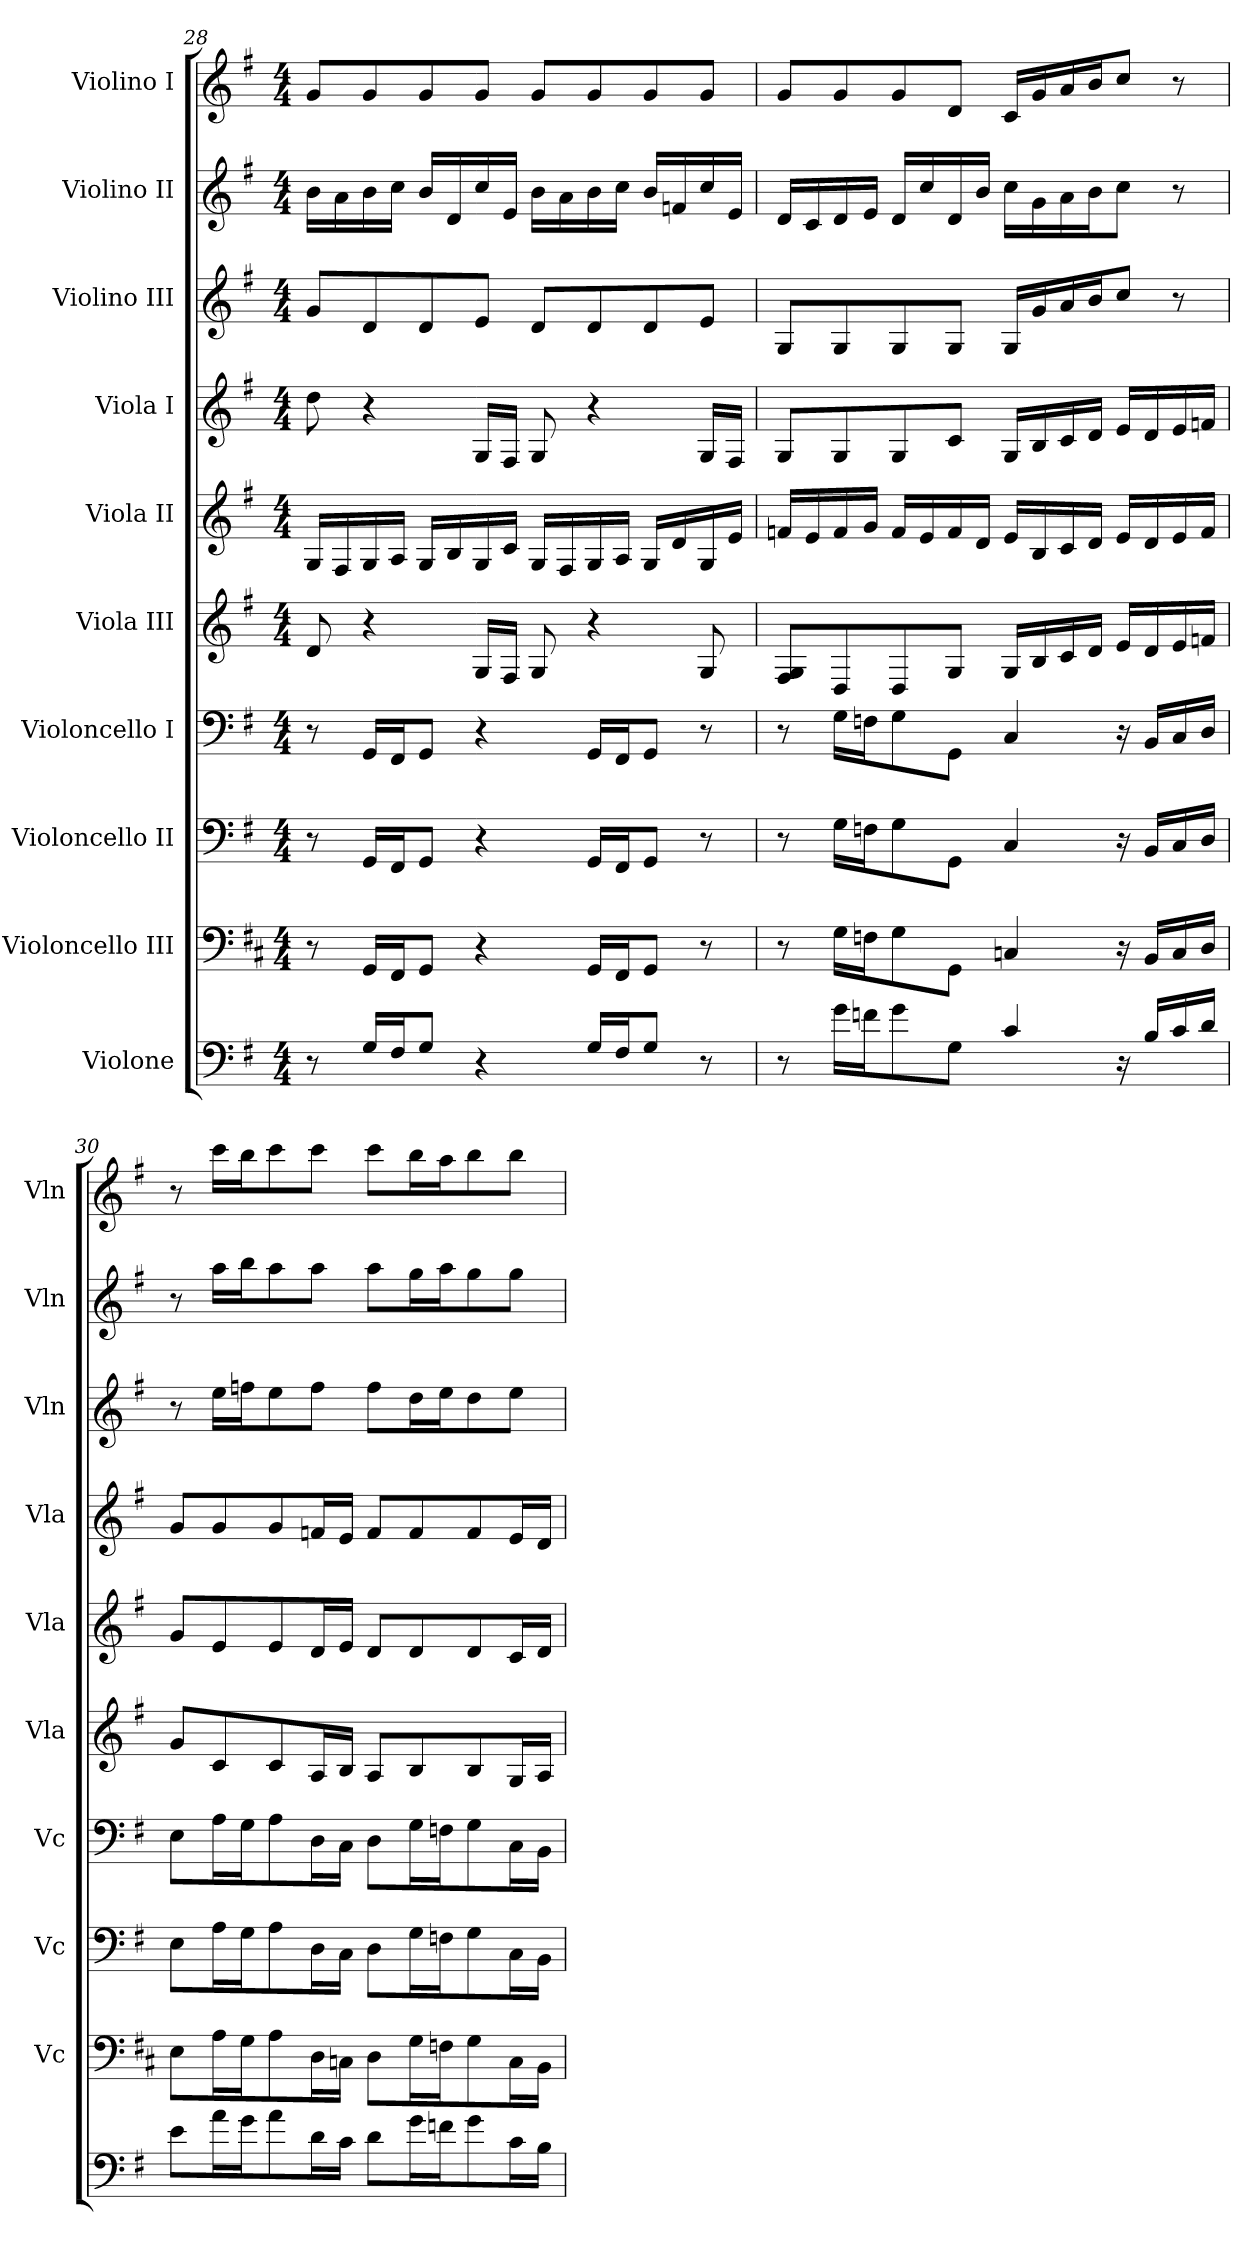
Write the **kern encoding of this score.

**kern	**kern	**kern	**kern	**kern	**kern	**kern	**kern	**kern	**kern
*part10	*part9	*part8	*part7	*part6	*part5	*part4	*part3	*part2	*part1
*staff10	*staff9	*staff8	*staff7	*staff6	*staff5	*staff4	*staff3	*staff2	*staff1
*I"Violone	*I"Violoncello III	*I"Violoncello  II	*I"Violoncello   I	*I"Viola       III	*I"Viola        II	*I"Viola         I	*I"Violino     III	*I"Violino      II	*I"Violino       I
*	*I'Vc	*I'Vc	*I'Vc	*I'Vla	*I'Vla	*I'Vla	*I'Vln	*I'Vln	*I'Vln
*clefF4	*clefF4	*clefF4	*clefF4	*clefG2	*clefG2	*clefG2	*clefG2	*clefG2	*clefG2
*ITrd7c12	*	*	*	*	*	*	*	*	*
*k[f#]	*k[f#c#]	*k[f#]	*k[f#]	*k[f#]	*k[f#]	*k[f#]	*k[f#]	*k[f#]	*k[f#]
*G:	*D:	*G:	*G:	*G:	*G:	*G:	*G:	*G:	*G:
*M4/4	*M4/4	*M4/4	*M4/4	*M4/4	*M4/4	*M4/4	*M4/4	*M4/4	*M4/4
=28	=28	=28	=28	=28	=28	=28	=28	=28	=28
8r	8r	8r	8r	8d/	16G/LL	8dd\	8g/L	16b\LL	8g/L
.	.	.	.	.	16F#/	.	.	16a\	.
16GG/LL	16GG/LL	16GG/LL	16GG/LL	4r	16G/	4r	8d/	16b\	8g/
16FF#/J	16FF#/J	16FF#/J	16FF#/J	.	16A/JJ	.	.	16cc\JJ	.
8GG/J	8GG/J	8GG/J	8GG/J	.	16G/LL	.	8d/	16b/LL	8g/
.	.	.	.	.	16B/	.	.	16d/	.
4r	4r	4r	4r	16G/LL	16G/	16G/LL	8e/J	16cc/	8g/J
.	.	.	.	16F#/JJ	16c/JJ	16F#/JJ	.	16e/JJ	.
.	.	.	.	8G/	16G/LL	8G/	8d/L	16b\LL	8g/L
.	.	.	.	.	16F#/	.	.	16a\	.
16GG/LL	16GG/LL	16GG/LL	16GG/LL	4r	16G/	4r	8d/	16b\	8g/
16FF#/J	16FF#/J	16FF#/J	16FF#/J	.	16A/JJ	.	.	16cc\JJ	.
8GG/J	8GG/J	8GG/J	8GG/J	.	16G/LL	.	8d/	16b/LL	8g/
.	.	.	.	.	16d/	.	.	16fn/	.
8r	8r	8r	8r	8G/	16G/	16G/LL	8e/J	16cc/	8g/J
.	.	.	.	.	16e/JJ	16F#/JJ	.	16e/JJ	.
!!LO:PB:g=z
=29	=29	=29	=29	=29	=29	=29	=29	=29	=29
8r	8r	8r	8r	8F#/ 8G/L	16fn/LL	8G/L	8G/L	16d/LL	8g/L
.	.	.	.	.	16e/	.	.	16c/	.
16G\LL	16G\LL	16G\LL	16G\LL	8D/	16f/	8G/	8G/	16d/	8g/
16Fn\J	16Fn\J	16Fn\J	16Fn\J	.	16g/JJ	.	.	16e/JJ	.
8G\	8G\	8G\	8G\	8D/	16f/LL	8G/	8G/	16d/LL	8g/
.	.	.	.	.	16e/	.	.	16cc/	.
8GG\J	8GG\J	8GG\J	8GG\J	8G/J	16f/	8c/J	8G/J	16d/	8d/J
.	.	.	.	.	16d/JJ	.	.	16b/JJ	.
4C/	4Cn/	4C/	4C/	16G/LL	16e/LL	16G/LL	16G/LL	16cc\LL	16c/LL
.	.	.	.	16B/	16B/	16B/	16g/	16g\	16g/
.	.	.	.	16c/	16c/	16c/	16a/	16a\	16a/
.	.	.	.	16d/JJ	16d/JJ	16d/JJ	16b/J	16b\J	16b/J
16r	16r	16r	16r	16e/LL	16e/LL	16e/LL	8cc/J	8cc\J	8cc/J
16BB/LL	16BB/LL	16BB/LL	16BB/LL	16d/	16d/	16d/	.	.	.
16C/	16C/	16C/	16C/	16e/	16e/	16e/	8r	8r	8r
16D/JJ	16D/JJ	16D/JJ	16D/JJ	16fn/JJ	16f/JJ	16fn/JJ	.	.	.
=30	=30	=30	=30	=30	=30	=30	=30	=30	=30
8E\L	8E\L	8E\L	8E\L	8g/L	8g/L	8g/L	8r	8r	8r
16A\L	16A\L	16A\L	16A\L	8c/	8e/	8g/	16ee\LL	16aa\LL	16ccc\LL
16G\J	16G\J	16G\J	16G\J	.	.	.	16ffn\J	16bb\J	16bb\J
8A\	8A\	8A\	8A\	8c/	8e/	8g/	8ee\	8aa\	8ccc\
16D\L	16D\L	16D\L	16D\L	16A/L	16d/L	16fn/L	8ff\J	8aa\J	8ccc\J
16C\JJ	16Cn\JJ	16C\JJ	16C\JJ	16B/JJ	16e/JJ	16e/JJ	.	.	.
8D\L	8D\L	8D\L	8D\L	8A/L	8d/L	8f/L	8ff\L	8aa\L	8ccc\L
16G\L	16G\L	16G\L	16G\L	8B/	8d/	8f/	16dd\L	16gg\L	16bb\L
16Fn\J	16Fn\J	16Fn\J	16Fn\J	.	.	.	16ee\J	16aa\J	16aa\J
8G\	8G\	8G\	8G\	8B/	8d/	8f/	8dd\	8gg\	8bb\
16C\L	16C\L	16C\L	16C\L	16G/L	16c/L	16e/L	8ee\J	8gg\J	8bb\J
16BB\JJ	16BB\JJ	16BB\JJ	16BB\JJ	16A/JJ	16d/JJ	16d/JJ	.	.	.
=	=	=	=	=	=	=	=	=	=
*-	*-	*-	*-	*-	*-	*-	*-	*-	*-
